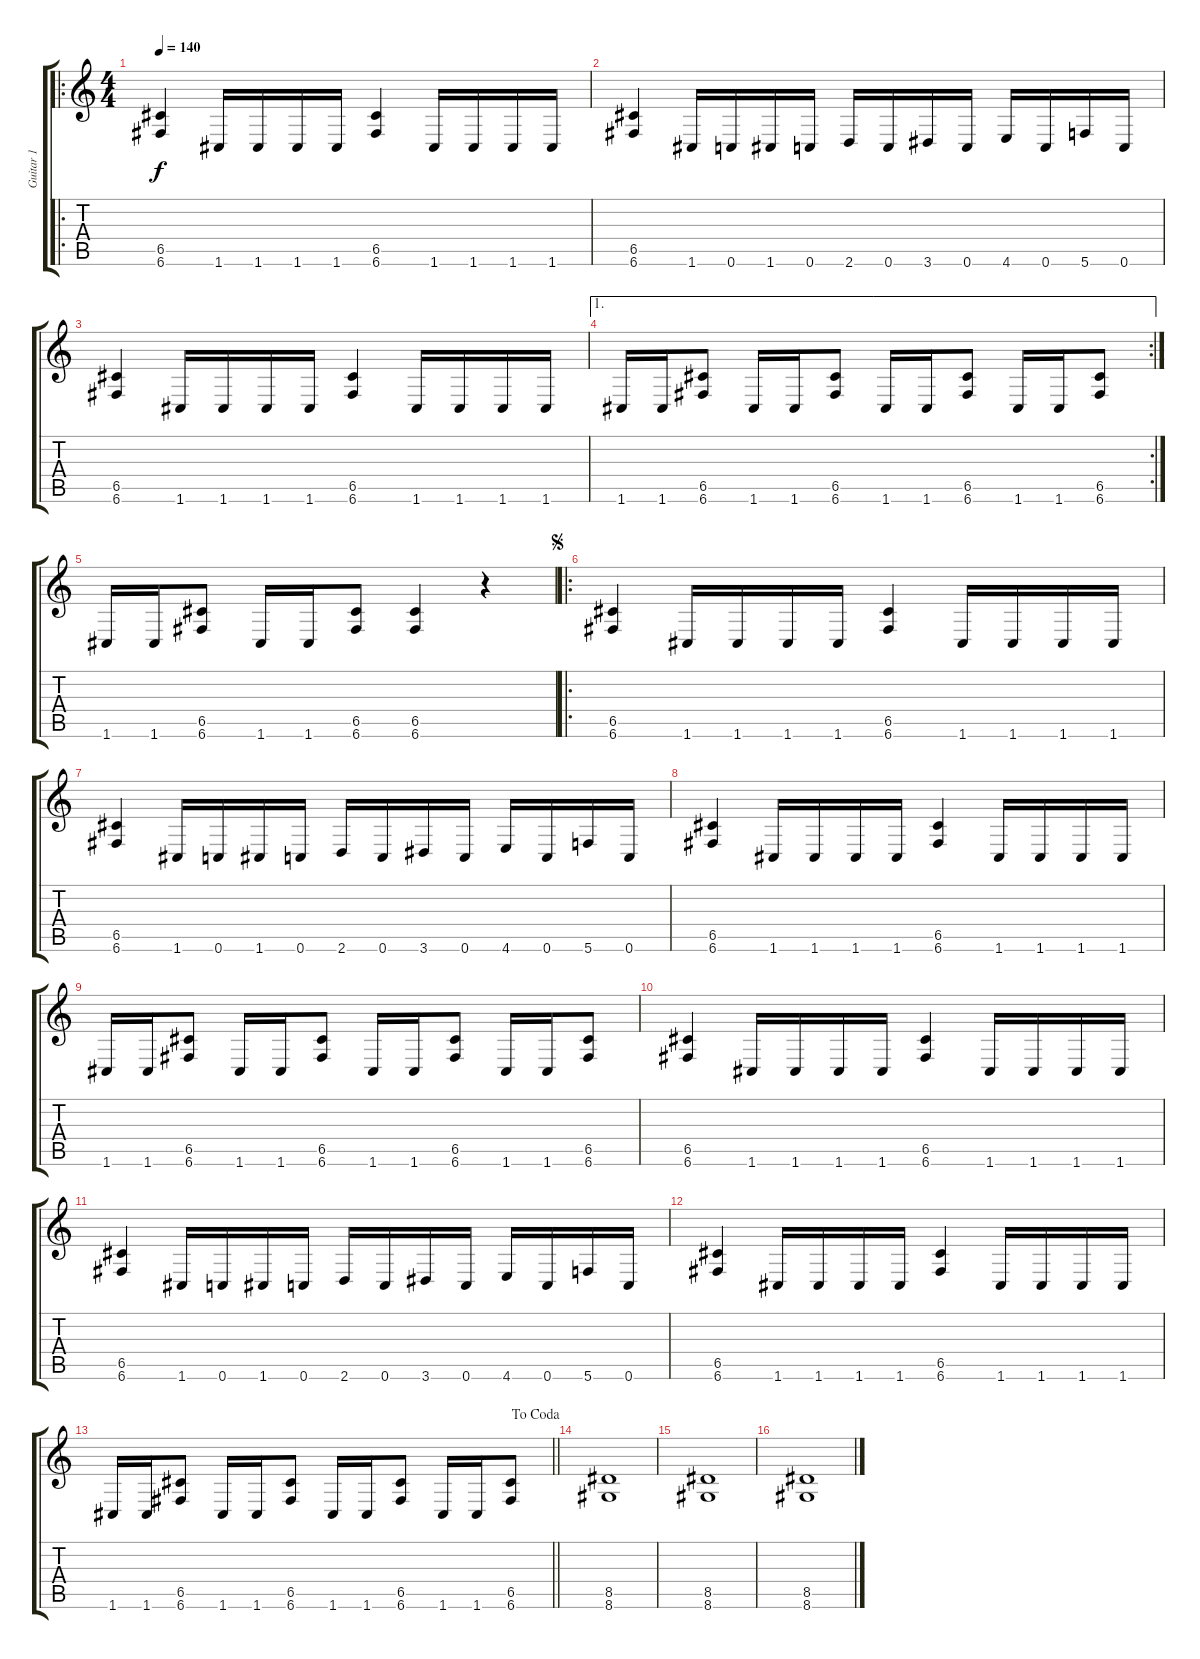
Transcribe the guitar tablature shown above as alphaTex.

\track ("Guitar 1" "Guitar 1") {instrument distortionguitar}
\staff {score tabs}
\tuning (E4 C4 G3 C3 G2 C2) {hide}
\ro
\ts (4 4)
\tempo 140
\clef g2
\ks c
(6.5 6.6).4{dy f instrument distortionguitar} 1.6.16 1.6.16 1.6.16 1.6.16 (6.5 6.6).4 1.6.16 1.6.16 1.6.16 1.6.16 |
(6.5 6.6).4 1.6.16 0.6.16 1.6.16 0.6.16 2.6.16 0.6.16 3.6.16 0.6.16 4.6.16 0.6.16 5.6.16 0.6.16 |
(6.5 6.6).4 1.6.16 1.6.16 1.6.16 1.6.16 (6.5 6.6).4 1.6.16 1.6.16 1.6.16 1.6.16 |
\ae 1
\rc 2
1.6.16 1.6.16 (6.5 6.6).8 1.6.16 1.6.16 (6.5 6.6).8 1.6.16 1.6.16 (6.5 6.6).8 1.6.16 1.6.16 (6.5 6.6).8 |
1.6.16 1.6.16 (6.5 6.6).8 1.6.16 1.6.16 (6.5 6.6).8 (6.5 6.6).4 r.4 |
\ro
\jump segno
(6.5 6.6).4 1.6.16 1.6.16 1.6.16 1.6.16 (6.5 6.6).4 1.6.16 1.6.16 1.6.16 1.6.16 |
(6.5 6.6).4 1.6.16 0.6.16 1.6.16 0.6.16 2.6.16 0.6.16 3.6.16 0.6.16 4.6.16 0.6.16 5.6.16 0.6.16 |
(6.5 6.6).4 1.6.16 1.6.16 1.6.16 1.6.16 (6.5 6.6).4 1.6.16 1.6.16 1.6.16 1.6.16 |
1.6.16 1.6.16 (6.5 6.6).8 1.6.16 1.6.16 (6.5 6.6).8 1.6.16 1.6.16 (6.5 6.6).8 1.6.16 1.6.16 (6.5 6.6).8 |
(6.5 6.6).4 1.6.16 1.6.16 1.6.16 1.6.16 (6.5 6.6).4 1.6.16 1.6.16 1.6.16 1.6.16 |
(6.5 6.6).4 1.6.16 0.6.16 1.6.16 0.6.16 2.6.16 0.6.16 3.6.16 0.6.16 4.6.16 0.6.16 5.6.16 0.6.16 |
(6.5 6.6).4 1.6.16 1.6.16 1.6.16 1.6.16 (6.5 6.6).4 1.6.16 1.6.16 1.6.16 1.6.16 |
\jump dacoda
\barLineRight lightlight
1.6.16 1.6.16 (6.5 6.6).8 1.6.16 1.6.16 (6.5 6.6).8 1.6.16 1.6.16 (6.5 6.6).8 1.6.16 1.6.16 (6.5 6.6).8 |
(8.5 8.6).1 |
(8.5 8.6).1 |
(8.5 8.6).1
